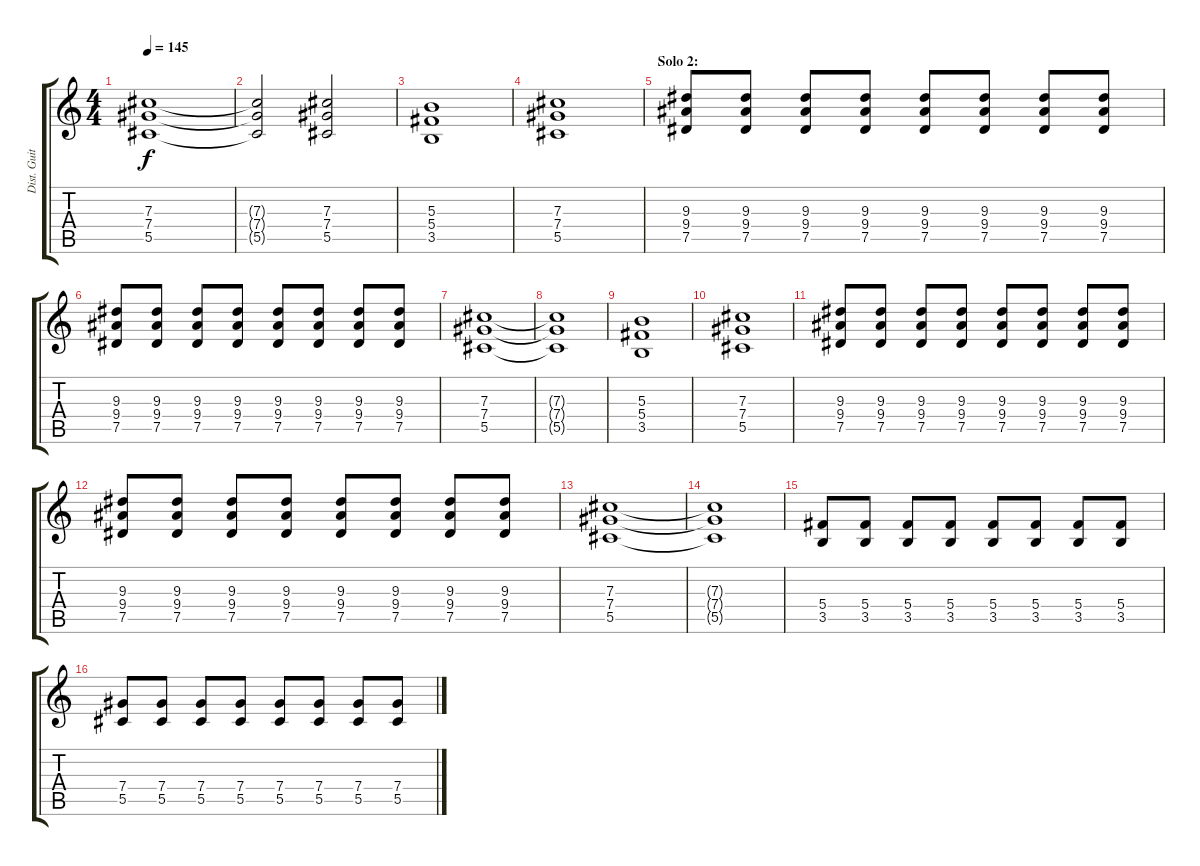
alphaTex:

\track ("Dist. Guitar 2" "Dist. Guit") {instrument distortionguitar}
\staff {score tabs}
\tuning (Eb4 Bb3 Gb3 Db3 Ab2 Eb2) {hide}
\ts (4 4)
\tempo 145
\clef g2
\ks c
(7.3 7.4 5.5).1{dy f} |
(7.3{t} 7.4{t} 5.5{t}).2 (7.3 7.4 5.5).2 |
(5.3 5.4 3.5).1 |
(7.3 7.4 5.5).1 |
\section ("" "Solo 2:")
(9.3 9.4 7.5).8 (9.3 9.4 7.5).8 (9.3 9.4 7.5).8 (9.3 9.4 7.5).8 (9.3 9.4 7.5).8 (9.3 9.4 7.5).8 (9.3 9.4 7.5).8 (9.3 9.4 7.5).8 |
(9.3 9.4 7.5).8 (9.3 9.4 7.5).8 (9.3 9.4 7.5).8 (9.3 9.4 7.5).8 (9.3 9.4 7.5).8 (9.3 9.4 7.5).8 (9.3 9.4 7.5).8 (9.3 9.4 7.5).8 |
(7.3 7.4 5.5).1 |
(7.3{t} 7.4{t} 5.5{t}).1 |
(5.3 5.4 3.5).1 |
(7.3 7.4 5.5).1 |
(9.3 9.4 7.5).8 (9.3 9.4 7.5).8 (9.3 9.4 7.5).8 (9.3 9.4 7.5).8 (9.3 9.4 7.5).8 (9.3 9.4 7.5).8 (9.3 9.4 7.5).8 (9.3 9.4 7.5).8 |
(9.3 9.4 7.5).8 (9.3 9.4 7.5).8 (9.3 9.4 7.5).8 (9.3 9.4 7.5).8 (9.3 9.4 7.5).8 (9.3 9.4 7.5).8 (9.3 9.4 7.5).8 (9.3 9.4 7.5).8 |
(7.3 7.4 5.5).1 |
(7.3{t} 7.4{t} 5.5{t}).1 |
(5.4 3.5).8 (5.4 3.5).8 (5.4 3.5).8 (5.4 3.5).8 (5.4 3.5).8 (5.4 3.5).8 (5.4 3.5).8 (5.4 3.5).8 |
(7.4 5.5).8 (7.4 5.5).8 (7.4 5.5).8 (7.4 5.5).8 (7.4 5.5).8 (7.4 5.5).8 (7.4 5.5).8 (7.4 5.5).8
